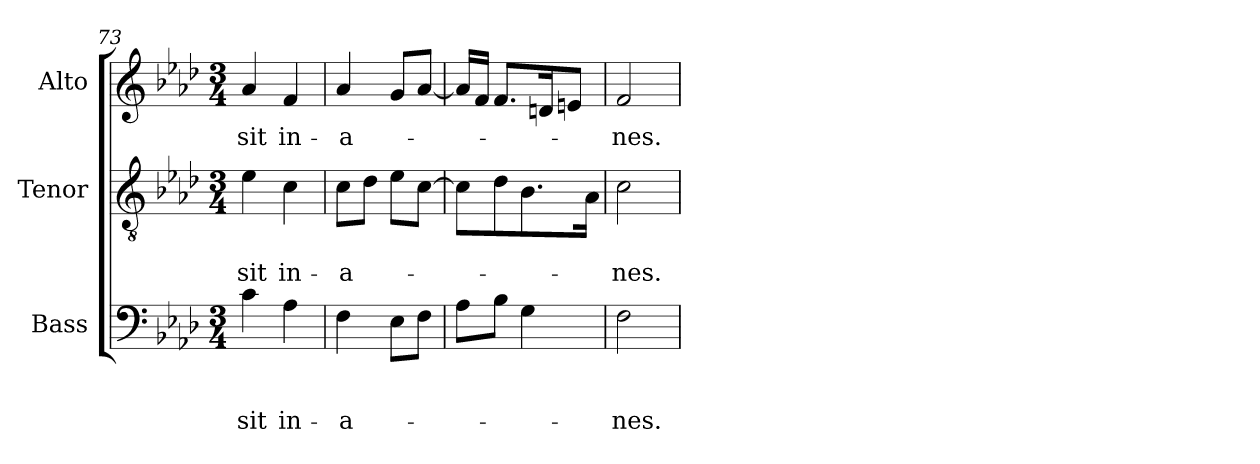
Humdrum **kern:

**kern	**text	**text	**text	**kern	**text	**text	**kern	**text
*part3	*part3	*part3	*part3	*part2	*part2	*part2	*part1	*part1
*staff3	*staff3	*staff3	*staff3	*staff2	*staff2	*staff2	*staff1	*staff1
*I"Bass	*	*	*	*I"Tenor	*	*	*I"Alto	*
*I'B.	*	*	*	*I'T.	*	*	*I'A.	*
*clefF4	*	*	*	*clefGv2	*	*	*clefG2	*
*ITrd-3c-5	*	*	*	*ITrd-3c-5	*	*	*ITrd2c3	*
*k[b-e-a-d-g-]	*	*	*	*k[b-e-a-d-g-]	*	*	*k[b-]	*
*D-:	*	*	*	*D-:	*	*	*F:	*
*M3/4	*	*	*	*M3/4	*	*	*M3/4	*
=73	=73	=73	=73	=73	=73	=73	=73	=73
!	!	!	!LO:LY:b	!	!	!LO:LY:b	!	!LO:LY:b:rj
4f\	.	.	-sit	4a-\	.	-sit	4f/	-sit
!	!	!	!LO:LY:b	!	!	!LO:LY:b	!	!LO:LY:b:rj
4d-\	.	.	in-	4f\	.	in-	4d/	in-
=74	=74	=74	=74	=74	=74	=74	=74	=74
!	!	!	!LO:LY:b	!	!	!LO:LY:b	!	!LO:LY:b:rj
4B-\	.	.	-a-	8f\L	.	-a-	4f/	-a-
.	.	.	.	8g-\J	.	.	.	.
8A-\L	.	.	.	8a-\L	.	.	8e/L	.
8B-\J	.	.	.	[>8f\J	.	.	[<8f/J	.
=75	=75	=75	=75	=75	=75	=75	=75	=75
8d-\L	.	.	.	8f\L]	.	.	16f/LL]	.
.	.	.	.	.	.	.	16d/JJ	.
8e-\J	.	.	.	8g-\	.	.	8.d/L	.
4c\	.	.	.	8.e-\	.	.	.	.
.	.	.	.	.	.	.	16Bn/k	.
.	.	.	.	.	.	.	8c#X/J	.
.	.	.	.	16d-\Jk	.	.	.	.
=76	=76	=76	=76	=76	=76	=76	=76	=76
!	!	!	!LO:LY:b	!	!	!LO:LY:b	!	!LO:LY:b:rj
2B-\	.	.	-nes.	2f\	.	-nes.	2d/	-nes.
=	=	=	=	=	=	=	=	=
*-	*-	*-	*-	*-	*-	*-	*-	*-
